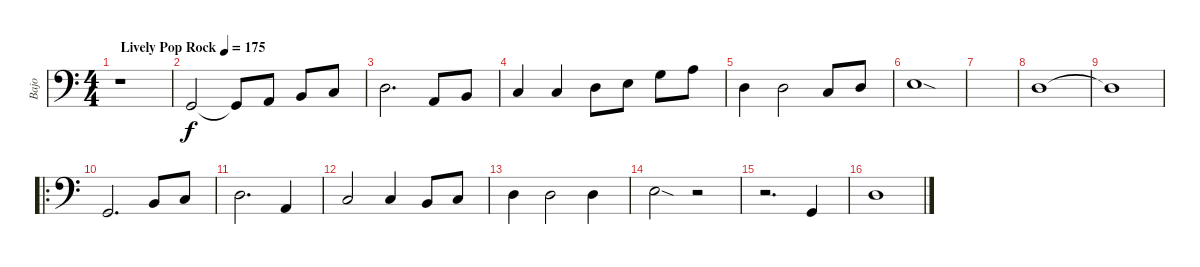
\track ("Bajo" "Bajo") {instrument acousticbass}
\staff {score}
\tuning (G2 D2 A1 E1) {hide}
\ts (4 4)
\tempo (175 "Lively Pop Rock")
\clef f4
\ks c
r.1{dy f instrument acousticbass} |
3.4.2 3.4{t}.8 0.3.8 2.3.8 3.3.8 |
0.2.2{d} 0.3.8 2.3.8 |
3.3.4 3.3.4 0.2.8 2.2.8 0.1.8 2.1.8 |
0.2.4 0.2.2 3.3.8 0.2.8 |
2.2{sod}.1 |
|
0.2.1 |
0.2{t}.1 |
\ro
3.4.2{d} 2.3.8 3.3.8 |
0.2.2{d} 0.3.4 |
3.3.2 3.3.4 2.3.8 3.3.8 |
0.2.4 0.2.2 0.2.4 |
2.2{sod}.2 r.2 |
r.2{d} 3.4.4 |
0.2.1
